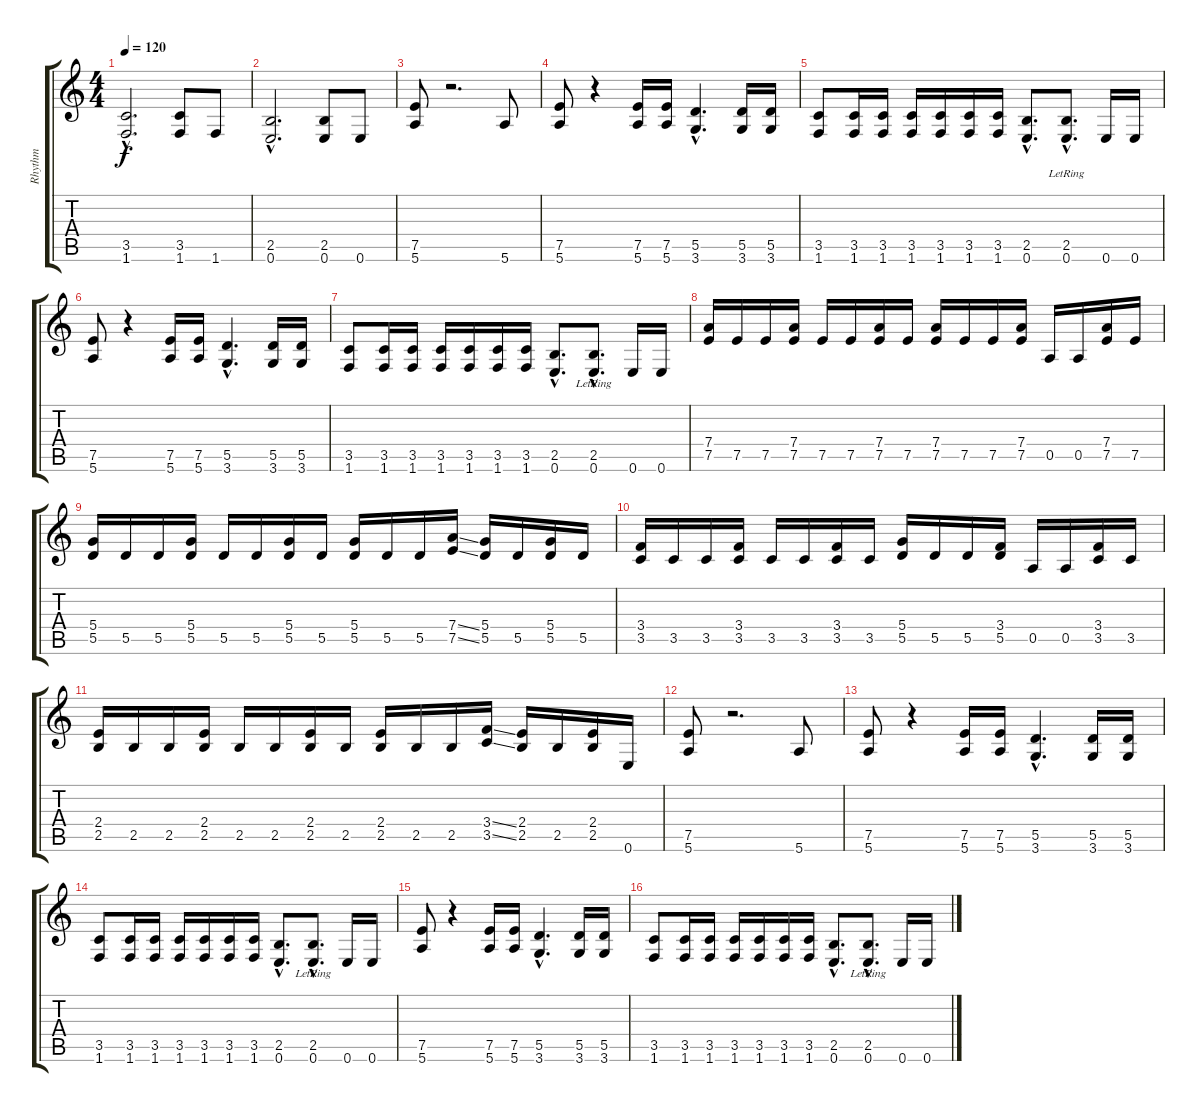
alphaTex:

\track ("Rhythm" "Rhythm") {instrument overdrivenguitar}
\staff {score tabs}
\tuning (E4 B3 G3 D3 A2 E2) {hide}
\ts (4 4)
\tempo 120
\clef g2
\ks c
(3.5{hac} 1.6{hac}).2{d dy f} (3.5 1.6).8 1.6.8 |
(2.5{hac} 0.6{hac}).2{d} (2.5 0.6).8 0.6.8 |
(7.5 5.6).8 r.2{d} 5.6.8 |
(7.5 5.6).8 r.4 (7.5 5.6).16 (7.5 5.6).16 (5.5{hac} 3.6{hac}).4{d} (5.5 3.6).16 (5.5 3.6).16 |
(3.5 1.6).8 (3.5 1.6).16 (3.5 1.6).16 (3.5 1.6).16 (3.5 1.6).16 (3.5 1.6).16 (3.5 1.6).16 (2.5{hac} 0.6{hac}).8{d} (2.5{hac lr} 0.6{hac}).8{d} 0.6.16 0.6.16 |
(7.5 5.6).8 r.4 (7.5 5.6).16 (7.5 5.6).16 (5.5{hac} 3.6{hac}).4{d} (5.5 3.6).16 (5.5 3.6).16 |
(3.5 1.6).8 (3.5 1.6).16 (3.5 1.6).16 (3.5 1.6).16 (3.5 1.6).16 (3.5 1.6).16 (3.5 1.6).16 (2.5{hac} 0.6{hac}).8{d} (2.5{hac lr} 0.6{hac}).8{d} 0.6.16 0.6.16 |
(7.4 7.5).16 7.5.16 7.5.16 (7.4 7.5).16 7.5.16 7.5.16 (7.4 7.5).16 7.5.16 (7.4 7.5).16 7.5.16 7.5.16 (7.4 7.5).16 0.5.16 0.5.16 (7.4 7.5).16 7.5.16 |
(5.4 5.5).16 5.5.16 5.5.16 (5.4 5.5).16 5.5.16 5.5.16 (5.4 5.5).16 5.5.16 (5.4 5.5).16 5.5.16 5.5.16 (7.4{ss} 7.5{ss}).16 (5.4 5.5).16 5.5.16 (5.4 5.5).16 5.5.16 |
(3.4 3.5).16 3.5.16 3.5.16 (3.4 3.5).16 3.5.16 3.5.16 (3.4 3.5).16 3.5.16 (5.4 5.5).16 5.5.16 5.5.16 (3.4 5.5).16 0.5.16 0.5.16 (3.4 3.5).16 3.5.16 |
(2.4 2.5).16 2.5.16 2.5.16 (2.4 2.5).16 2.5.16 2.5.16 (2.4 2.5).16 2.5.16 (2.4 2.5).16 2.5.16 2.5.16 (3.4{ss} 3.5{ss}).16 (2.4 2.5).16 2.5.16 (2.4 2.5).16 0.6.16 |
(7.5 5.6).8 r.2{d} 5.6.8 |
(7.5 5.6).8 r.4 (7.5 5.6).16 (7.5 5.6).16 (5.5{hac} 3.6{hac}).4{d} (5.5 3.6).16 (5.5 3.6).16 |
(3.5 1.6).8 (3.5 1.6).16 (3.5 1.6).16 (3.5 1.6).16 (3.5 1.6).16 (3.5 1.6).16 (3.5 1.6).16 (2.5{hac} 0.6{hac}).8{d} (2.5{hac lr} 0.6{hac}).8{d} 0.6.16 0.6.16 |
(7.5 5.6).8 r.4 (7.5 5.6).16 (7.5 5.6).16 (5.5{hac} 3.6{hac}).4{d} (5.5 3.6).16 (5.5 3.6).16 |
(3.5 1.6).8 (3.5 1.6).16 (3.5 1.6).16 (3.5 1.6).16 (3.5 1.6).16 (3.5 1.6).16 (3.5 1.6).16 (2.5{hac} 0.6{hac}).8{d} (2.5{hac lr} 0.6{hac}).8{d} 0.6.16 0.6.16
